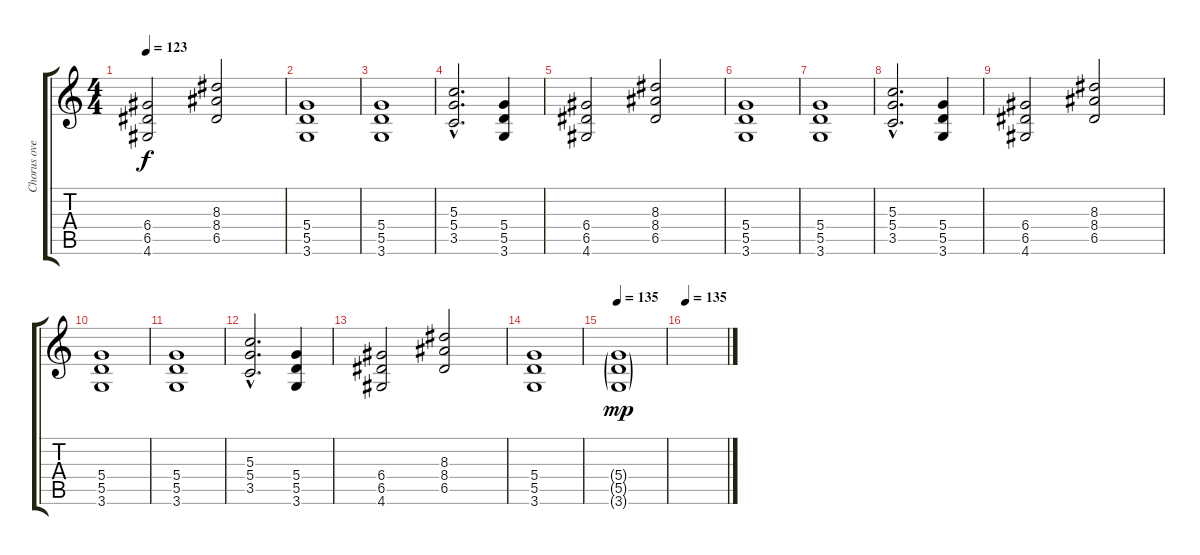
\track ("Chorus overdrive" "Chorus ove") {instrument overdrivenguitar}
\staff {score tabs}
\tuning (E4 B3 G3 D3 A2 E2) {hide}
\ts (4 4)
\tempo 123
\clef g2
\ks c
(6.4 6.5 4.6).2{dy f} (8.3 8.4 6.5).2 |
(5.4 5.5 3.6).1 |
(5.4 5.5 3.6).1 |
(5.3{hac} 5.4{hac} 3.5{hac}).2{d} (5.4 5.5 3.6).4 |
(6.4 6.5 4.6).2 (8.3 8.4 6.5).2 |
(5.4 5.5 3.6).1 |
(5.4 5.5 3.6).1 |
(5.3{hac} 5.4{hac} 3.5{hac}).2{d} (5.4 5.5 3.6).4 |
(6.4 6.5 4.6).2 (8.3 8.4 6.5).2 |
(5.4 5.5 3.6).1 |
(5.4 5.5 3.6).1 |
(5.3{hac} 5.4{hac} 3.5{hac}).2{d} (5.4 5.5 3.6).4 |
(6.4 6.5 4.6).2 (8.3 8.4 6.5).2 |
(5.4 5.5 3.6).1 |
\tempo 135
(5.4{g} 5.5{g} 3.6{g}).1{dy mp} |
\tempo 135
